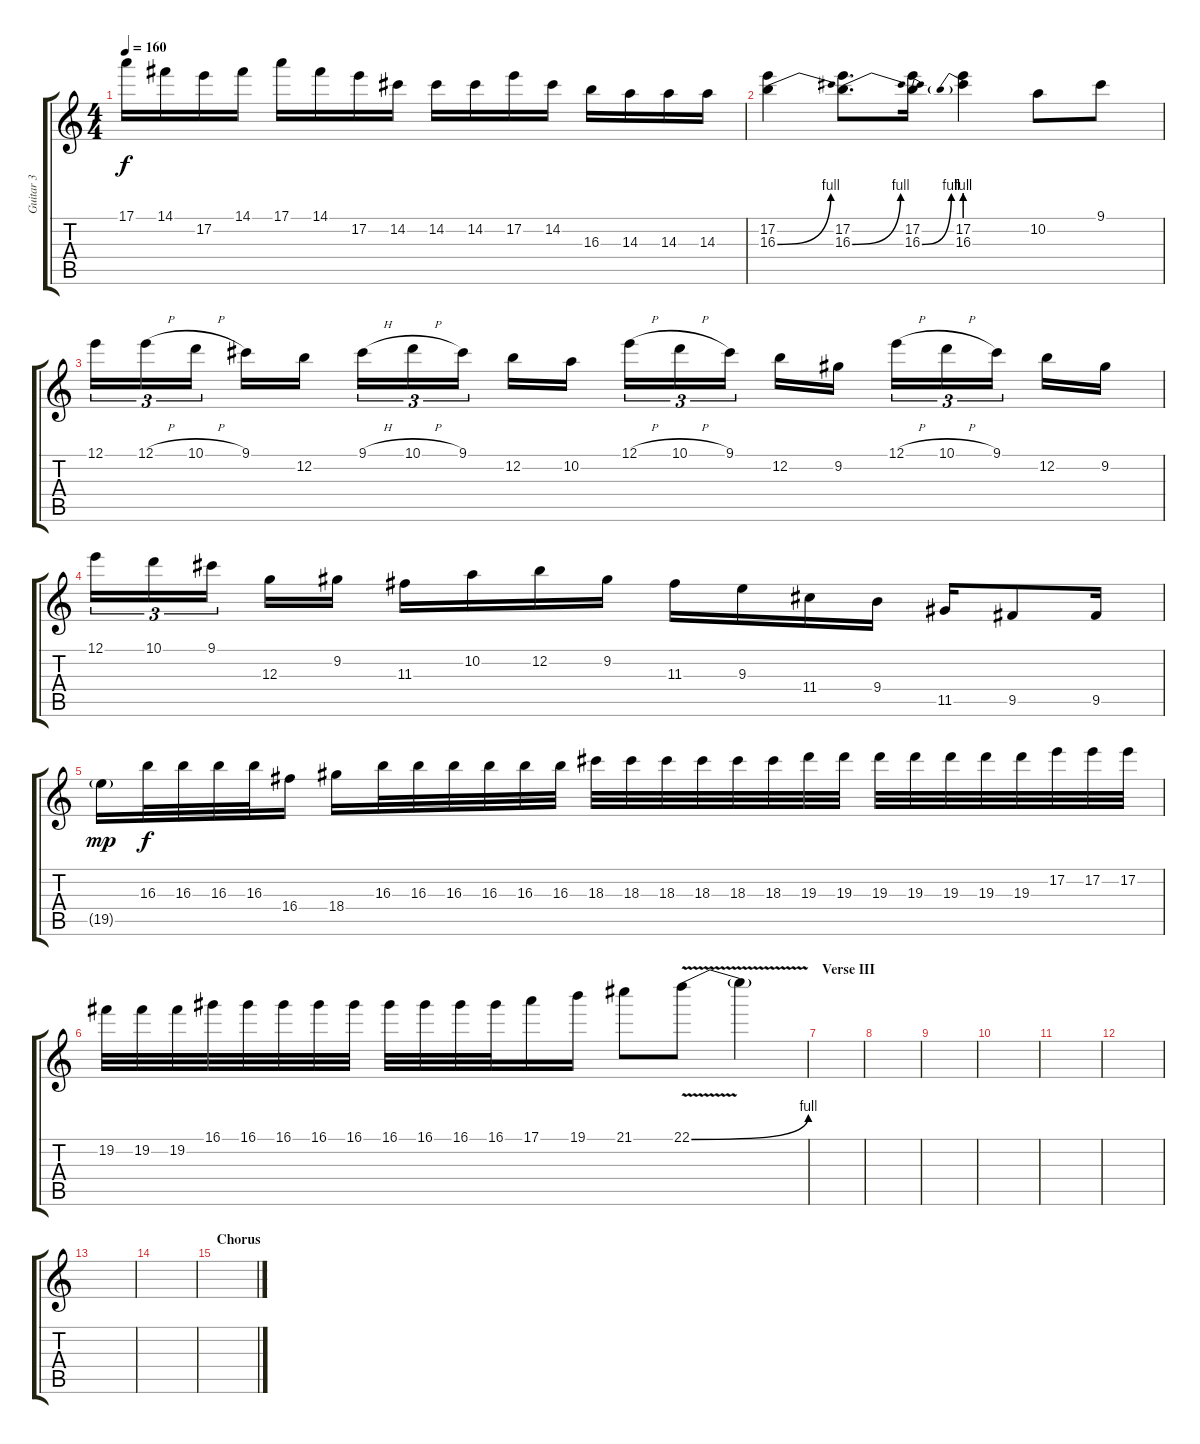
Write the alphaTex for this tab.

\track ("Guitar 3" "Guitar 3") {instrument distortionguitar}
\staff {score tabs}
\tuning (E4 B3 G3 D3 A2 E2) {hide}
\ts (4 4)
\tempo 160
\clef g2
\ks c
17.1.16{dy f} 14.1.16 17.2.16 14.1.16 17.1.16 14.1.16 17.2.16 14.2.16 14.2.16 14.2.16 17.2.16 14.2.16 16.3.16 14.3.16 14.3.16 14.3.16 |
(17.2 16.3{be (bend 0 0 60 4)}).4 (17.2 16.3{be (bend 0 0 60 4)}).8{d} (17.2 16.3{be (bend 0 0 60 4)}).16 (17.2 16.3{be (prebend 0 4 60 4)}).4 10.2.8 9.1.8 |
12.1.16{tu (3 2)} 12.1{h}.16{tu (3 2)} 10.1{h}.16{tu (3 2)} 9.1.16 12.2.16 9.1{h}.16{tu (3 2)} 10.1{h}.16{tu (3 2)} 9.1.16{tu (3 2)} 12.2.16 10.2.16 12.1{h}.16{tu (3 2)} 10.1{h}.16{tu (3 2)} 9.1.16{tu (3 2)} 12.2.16 9.2.16 12.1{h}.16{tu (3 2)} 10.1{h}.16{tu (3 2)} 9.1.16{tu (3 2)} 12.2.16 9.2.16 |
12.1.16{tu (3 2)} 10.1.16{tu (3 2)} 9.1.16{tu (3 2)} 12.3.16 9.2.16 11.3.16 10.2.16 12.2.16 9.2.16 11.3.16 9.3.16 11.4.16 9.4.16 11.5.16 9.5.8 9.5.16 |
19.5{g}.16{dy mp} 16.3.32{dy f} 16.3.32 16.3.32 16.3.32 16.4.16 18.4.16 16.3.32 16.3.32 16.3.32 16.3.32 16.3.32 16.3.32 18.3.32 18.3.32 18.3.32 18.3.32 18.3.32 18.3.32 19.3.32 19.3.32 19.3.32 19.3.32 19.3.32 19.3.32 19.3.32 17.2.32 17.2.32 17.2.32 |
19.2.32 19.2.32 19.2.32 16.1.32 16.1.32 16.1.32 16.1.32 16.1.32 16.1.32 16.1.32 16.1.32 16.1.32 17.1.16 19.1.16 21.1.8 22.1{be (bend 0 0 60 4) v}.8 22.1{t}.4 |
\section ("" "Verse III")
|
|
|
|
|
|
|
|
\section ("" "Chorus")
